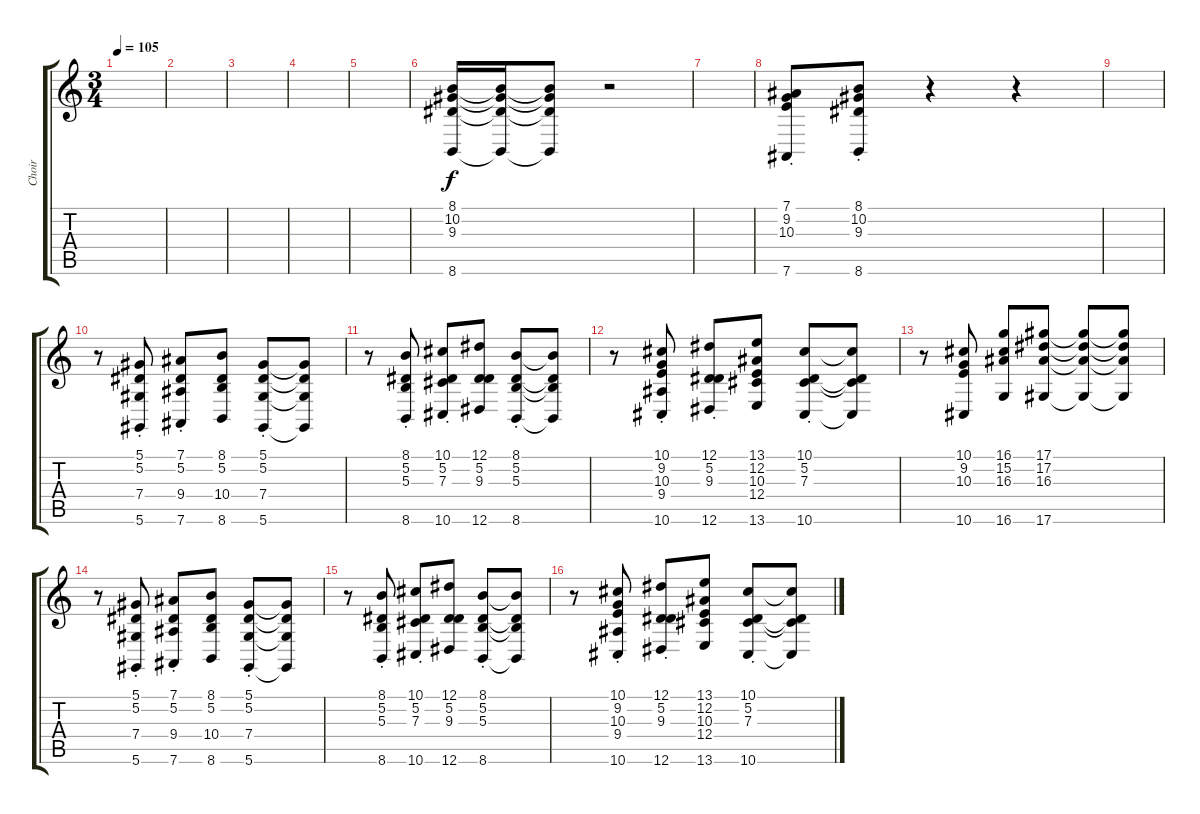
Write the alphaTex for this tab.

\track ("Choir" "Choir") {instrument pad4choir}
\staff {score tabs}
\tuning (Eb4 Bb3 Gb3 Db3 Ab2 Eb2) {hide}
\ts (3 4)
\tempo 105
\clef g2
\ks c
|
|
|
|
|
(8.1 10.2 9.3 8.6).16 (8.1{t} 10.2{t} 9.3{t} 8.6{t}).16 (8.1{t} 10.2{t} 9.3{t} 8.6{t}).8 r.2 |
|
(7.1{st} 9.2{st} 10.3{st} 7.6).8 (8.1{st} 10.2{st} 9.3{st} 8.6).8 r.4 r.4 |
|
r.8 (5.1{st} 5.2 7.4 5.6).8 (7.1{st} 5.2 9.4 7.6).8 (8.1 5.2 10.4 8.6).8 (5.1{st} 5.2 7.4 5.6).8 (5.1{t} 5.2{t} 7.4{t} 5.6{t}).8 |
r.8 (8.1{st} 5.2 5.3 8.6).8 (10.1{st} 5.2 7.3 10.6).8 (12.1 5.2 9.3 12.6).8 (8.1{st} 5.2 5.3 8.6).8 (8.1{t} 5.2{t} 5.3{t} 8.6{t}).8 |
r.8 (10.1{st} 9.2 10.3 9.4 10.6).8 (12.1{st} 5.2 9.3 12.6).8 (13.1 12.2 10.3 12.4 13.6).8 (10.1{st} 5.2 7.3 10.6).8 (10.1{t} 5.2{t} 7.3{t} 10.6{t}).8 |
r.8 (10.1 9.2 10.3 10.6).8 (16.1 15.2 16.3 16.6).8 (17.1 17.2 16.3 17.6).8 (17.1{t} 17.2{t} 16.3{t} 17.6{t}).8 (17.1{t} 17.2{t} 16.3{t} 17.6{t}).8 |
r.8 (5.1{st} 5.2 7.4 5.6).8 (7.1{st} 5.2 9.4 7.6).8 (8.1 5.2 10.4 8.6).8 (5.1{st} 5.2 7.4 5.6).8 (5.1{t} 5.2{t} 7.4{t} 5.6{t}).8 |
r.8 (8.1{st} 5.2 5.3 8.6).8 (10.1{st} 5.2 7.3 10.6).8 (12.1 5.2 9.3 12.6).8 (8.1{st} 5.2 5.3 8.6).8 (8.1{t} 5.2{t} 5.3{t} 8.6{t}).8 |
r.8 (10.1{st} 9.2 10.3 9.4 10.6).8 (12.1{st} 5.2 9.3 12.6).8 (13.1 12.2 10.3 12.4 13.6).8 (10.1{st} 5.2 7.3 10.6).8 (10.1{t} 5.2{t} 7.3{t} 10.6{t}).8
